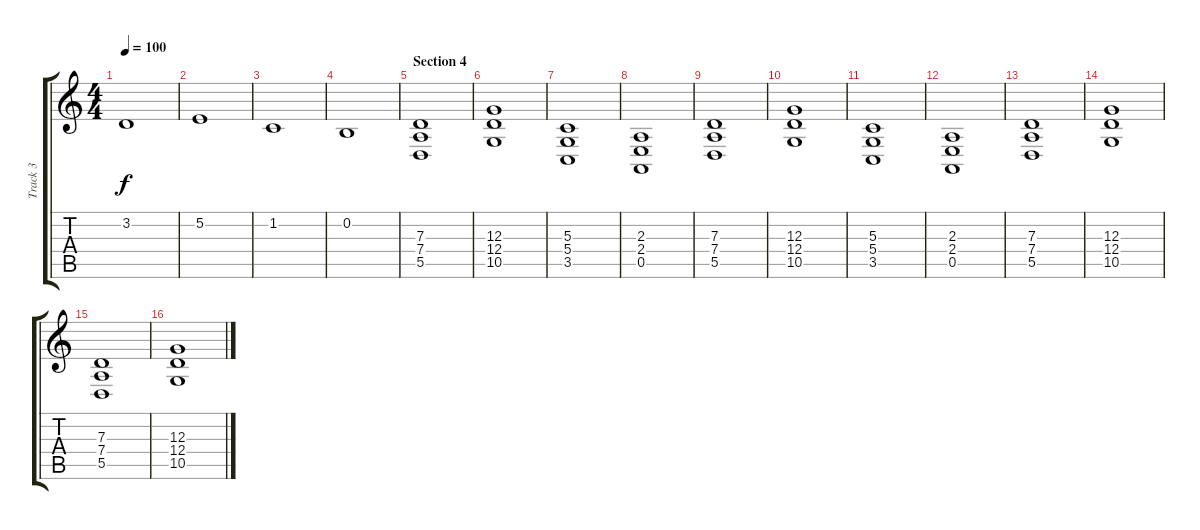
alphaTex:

\track ("Track 3" "Track 3") {instrument synthstrings1}
\staff {score tabs}
\tuning (E4 B3 G3 D3 A2 E2) {hide}
\ts (4 4)
\tempo 100
\clef g2
\ks c
3.2.1{dy f} |
5.2.1 |
1.2.1 |
0.2.1 |
\section ("" "Section 4")
(7.3 7.4 5.5).1{instrument synthstrings1} |
(12.3 12.4 10.5).1 |
(5.3 5.4 3.5).1 |
(2.3 2.4 0.5).1 |
(7.3 7.4 5.5).1{instrument synthstrings1} |
(12.3 12.4 10.5).1 |
(5.3 5.4 3.5).1 |
(2.3 2.4 0.5).1 |
(7.3 7.4 5.5).1{instrument synthstrings1} |
(12.3 12.4 10.5).1 |
(7.3 7.4 5.5).1{instrument synthstrings1} |
(12.3 12.4 10.5).1
